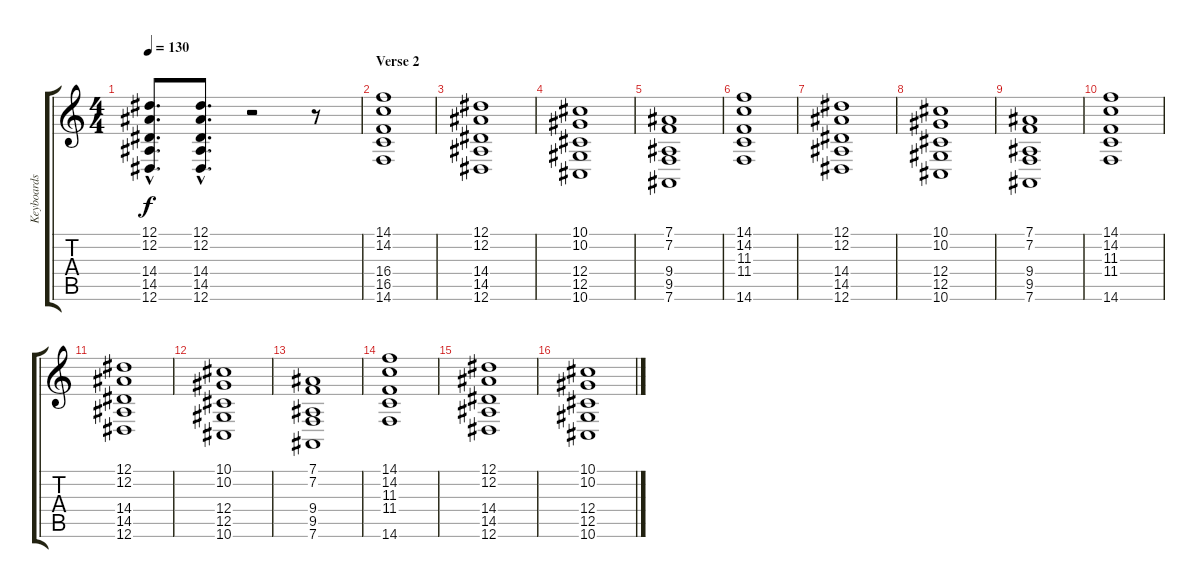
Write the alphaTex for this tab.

\track ("Keyboards" "Keyboards") {instrument lead1square}
\staff {score tabs}
\tuning (Eb4 Bb3 Gb3 Db3 Ab2 Eb2) {hide}
\ts (4 4)
\tempo 130
\clef g2
\ks c
(12.1{hac} 12.2{hac} 14.4{hac} 14.5{hac} 12.6{hac}).8{d dy f} (12.1{hac} 12.2{hac} 14.4{hac} 14.5{hac} 12.6{hac}).8{d} r.2 r.8 |
\section ("" "Verse 2")
(14.1 14.2 16.4 16.5 14.6).1 |
(12.1 12.2 14.4 14.5 12.6).1 |
(10.1 10.2 12.4 12.5 10.6).1 |
(7.1 7.2 9.4 9.5 7.6).1 |
(14.1 14.2 11.3 11.4 14.6).1 |
(12.1 12.2 14.4 14.5 12.6).1 |
(10.1 10.2 12.4 12.5 10.6).1 |
(7.1 7.2 9.4 9.5 7.6).1 |
(14.1 14.2 11.3 11.4 14.6).1 |
(12.1 12.2 14.4 14.5 12.6).1 |
(10.1 10.2 12.4 12.5 10.6).1 |
(7.1 7.2 9.4 9.5 7.6).1 |
(14.1 14.2 11.3 11.4 14.6).1 |
(12.1 12.2 14.4 14.5 12.6).1 |
(10.1 10.2 12.4 12.5 10.6).1
